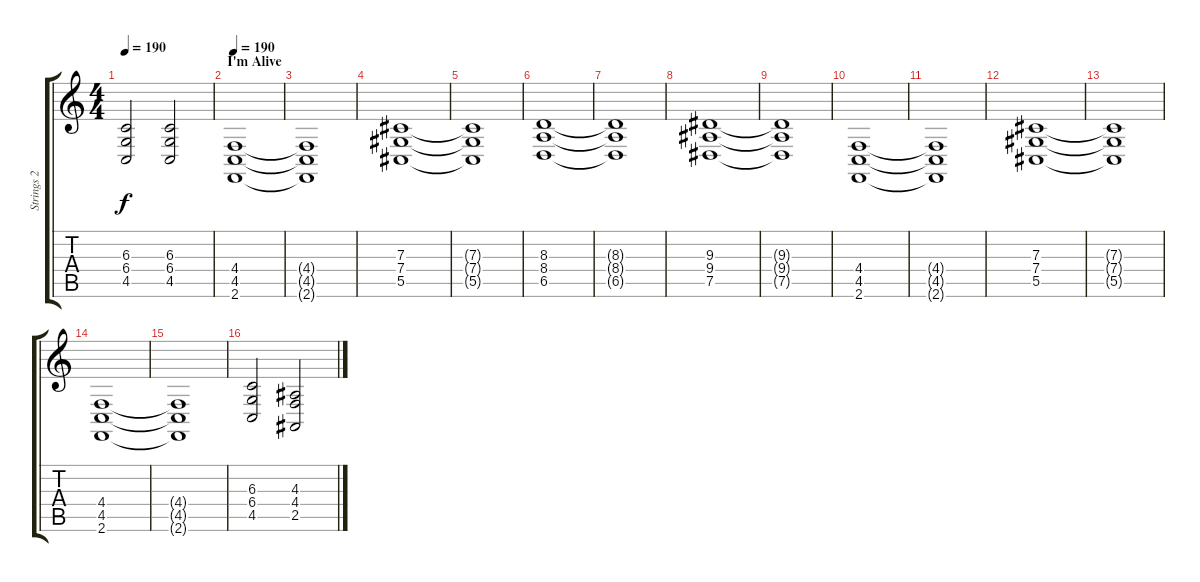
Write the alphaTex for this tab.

\track ("Strings 2" "Strings 2") {instrument stringensemble2}
\staff {score tabs}
\tuning (Eb4 Bb3 Gb3 Db3 Ab2 Eb2) {hide}
\ts (4 4)
\tempo 190
\clef g2
\ks c
(6.3 6.4 4.5).2{dy f} (6.3 6.4 4.5).2 |
\section ("" "I'm Alive")
\tempo 190
(4.4 4.5 2.6).1{volume 16 instrument stringensemble2} |
(4.4{t} 4.5{t} 2.6{t}).1 |
(7.3 7.4 5.5).1 |
(7.3{t} 7.4{t} 5.5{t}).1 |
(8.3 8.4 6.5).1 |
(8.3{t} 8.4{t} 6.5{t}).1 |
(9.3 9.4 7.5).1 |
(9.3{t} 9.4{t} 7.5{t}).1 |
(4.4 4.5 2.6).1 |
(4.4{t} 4.5{t} 2.6{t}).1 |
(7.3 7.4 5.5).1 |
(7.3{t} 7.4{t} 5.5{t}).1 |
(4.4 4.5 2.6).1 |
(4.4{t} 4.5{t} 2.6{t}).1 |
(6.3 6.4 4.5).2 (4.3 4.4 2.5).2
